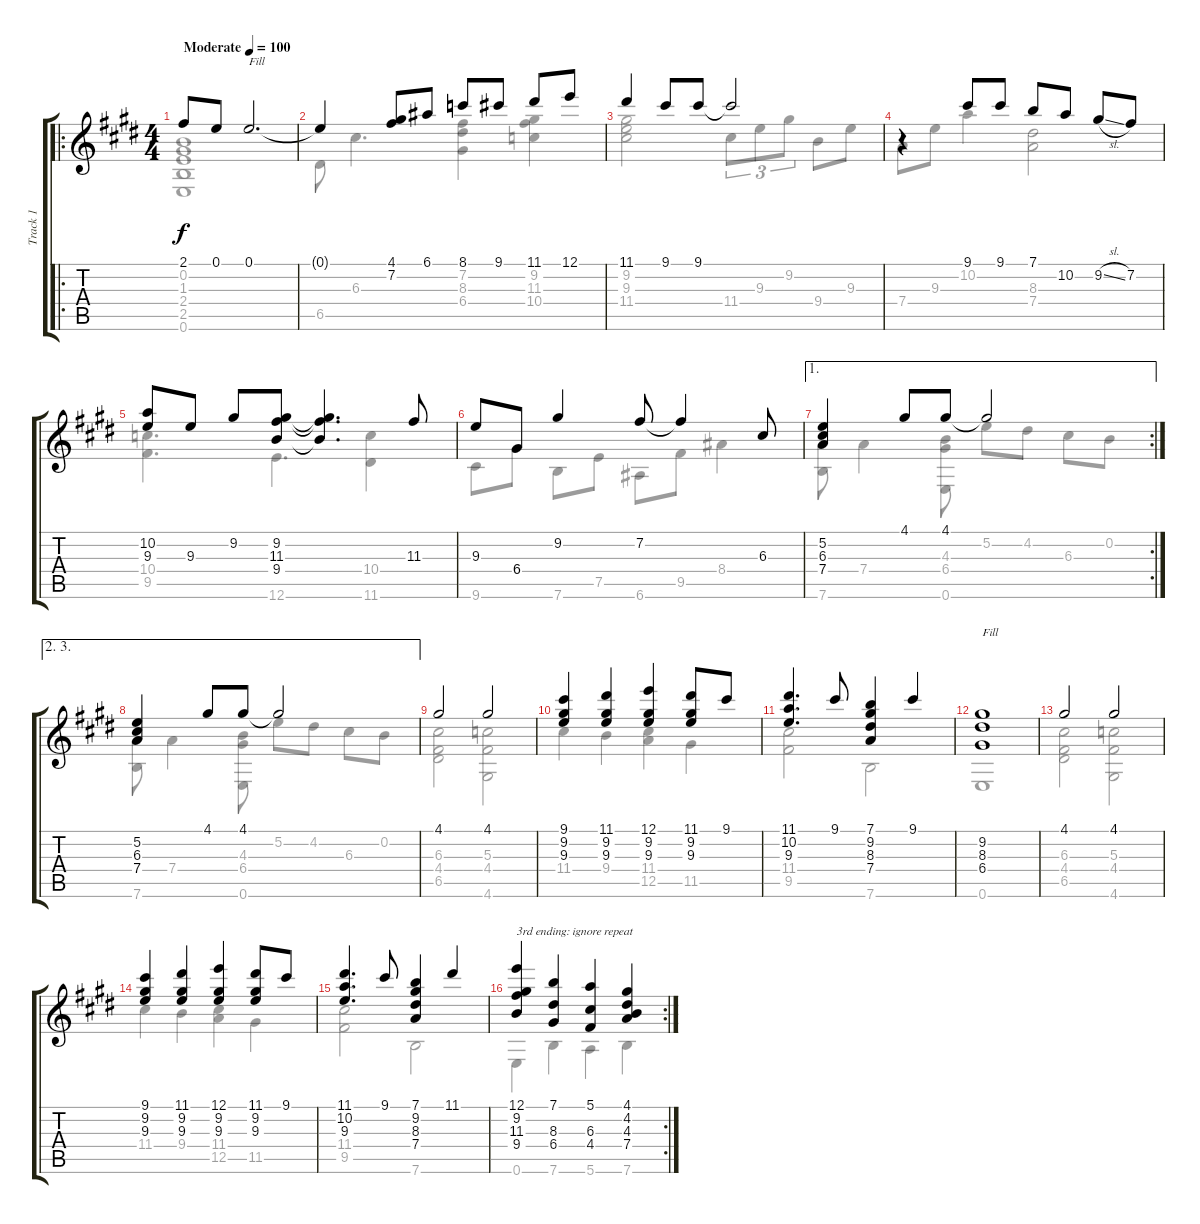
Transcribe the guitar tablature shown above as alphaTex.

\track ("Track 1" "Track 1") {instrument electricguitarjazz}
\staff {score tabs}
\tuning (E4 B3 G3 D3 A2 E2) {hide}
\voice
\ro
\ts (4 4)
\tempo (100 "Moderate")
\clef g2
\ks e
2.1.8{dy f instrument electricguitarjazz} 0.1.8 0.1.2{d txt "Fill"} |
0.1{t}.4 (4.1 7.2).8 6.1.8 8.1.8 9.1.8 11.1.8 12.1.8 |
11.1.4 9.1.8 9.1.8 9.1{t}.2 |
r.4 9.1.8 9.1.8 7.1.8 10.2.8 9.2{sl}.8 7.2.8 |
(10.2 9.3).8 9.3.8 9.2.8 (9.2 11.3 9.4).8 (9.2{t} 11.3{t} 9.4{t}).4{d} 11.3.8 |
9.3.8 6.4.8 9.2.4 7.2.8 7.2{t}.4 6.3.8 |
\ae 1
\rc 2
(5.2 6.3 7.4).4 4.1.8 4.1.8 4.1{t}.2 |
\ae (2 3)
(5.2 6.3 7.4).4 4.1.8 4.1.8 4.1{t}.2 |
4.1.2 4.1.2 |
(9.1 9.2 9.3).4 (11.1 9.2 9.3).4 (12.1 9.2 9.3).4 (11.1 9.2 9.3).8 9.1.8 |
(11.1 10.2 9.3).4{d} 9.1.8 (7.1 9.2 8.3 7.4).4 9.1.4 |
(9.2 8.3 6.4).1{txt "Fill"} |
4.1.2 4.1.2 |
(9.1 9.2 9.3).4 (11.1 9.2 9.3).4 (12.1 9.2 9.3).4 (11.1 9.2 9.3).8 9.1.8 |
(11.1 10.2 9.3).4{d} 9.1.8 (7.1 9.2 8.3 7.4).4 11.1.4 |
\rc 2
(12.1 9.2 11.3 9.4).4{txt "3rd ending: ignore repeat"} (7.1 8.3 6.4).4 (5.1 6.3 4.4).4 (4.1 4.2 4.3 7.4).4
\voice
\clef g2
\ottava regular
\simile none
\ks e
(0.2 1.3 2.4 2.5 0.6).1{dy f} |
6.5.8 6.3.4{d} (7.2 8.3 6.4).4 (9.2 11.3 10.4).4 |
(9.2 9.3 11.4).2 11.4.8{tu (3 2)} 9.3.8{tu (3 2)} 9.2.8{tu (3 2)} 9.4.8 9.3.8 |
7.4.8 9.3.8 10.2.4 (8.3 7.4).2 |
(10.4 9.5).4{d} 12.6.4{d} (10.4 11.6).4 |
9.6.8 6.4.8 7.6.8 7.5.8 6.6.8 9.5.8 8.4.4 |
(7.4 7.6).8 7.4.4 (4.3 6.4 0.6).8 5.2.8 4.2.8 6.3.8 0.2.8 |
(7.4 7.6).8 7.4.4 (4.3 6.4 0.6).8 5.2.8 4.2.8 6.3.8 0.2.8 |
(6.3 4.4 6.5).2 (5.3 4.4 4.6).2 |
11.4.4 9.4.4 (11.4 12.5).4 11.5.4 |
(11.4 9.5).2 7.6.2 |
0.6.1 |
(6.3 4.4 6.5).2 (5.3 4.4 4.6).2 |
11.4.4 9.4.4 (11.4 12.5).4 11.5.4 |
(11.4 9.5).2 7.6.2 |
0.6.4 7.6.4 5.6.4 7.6.4
